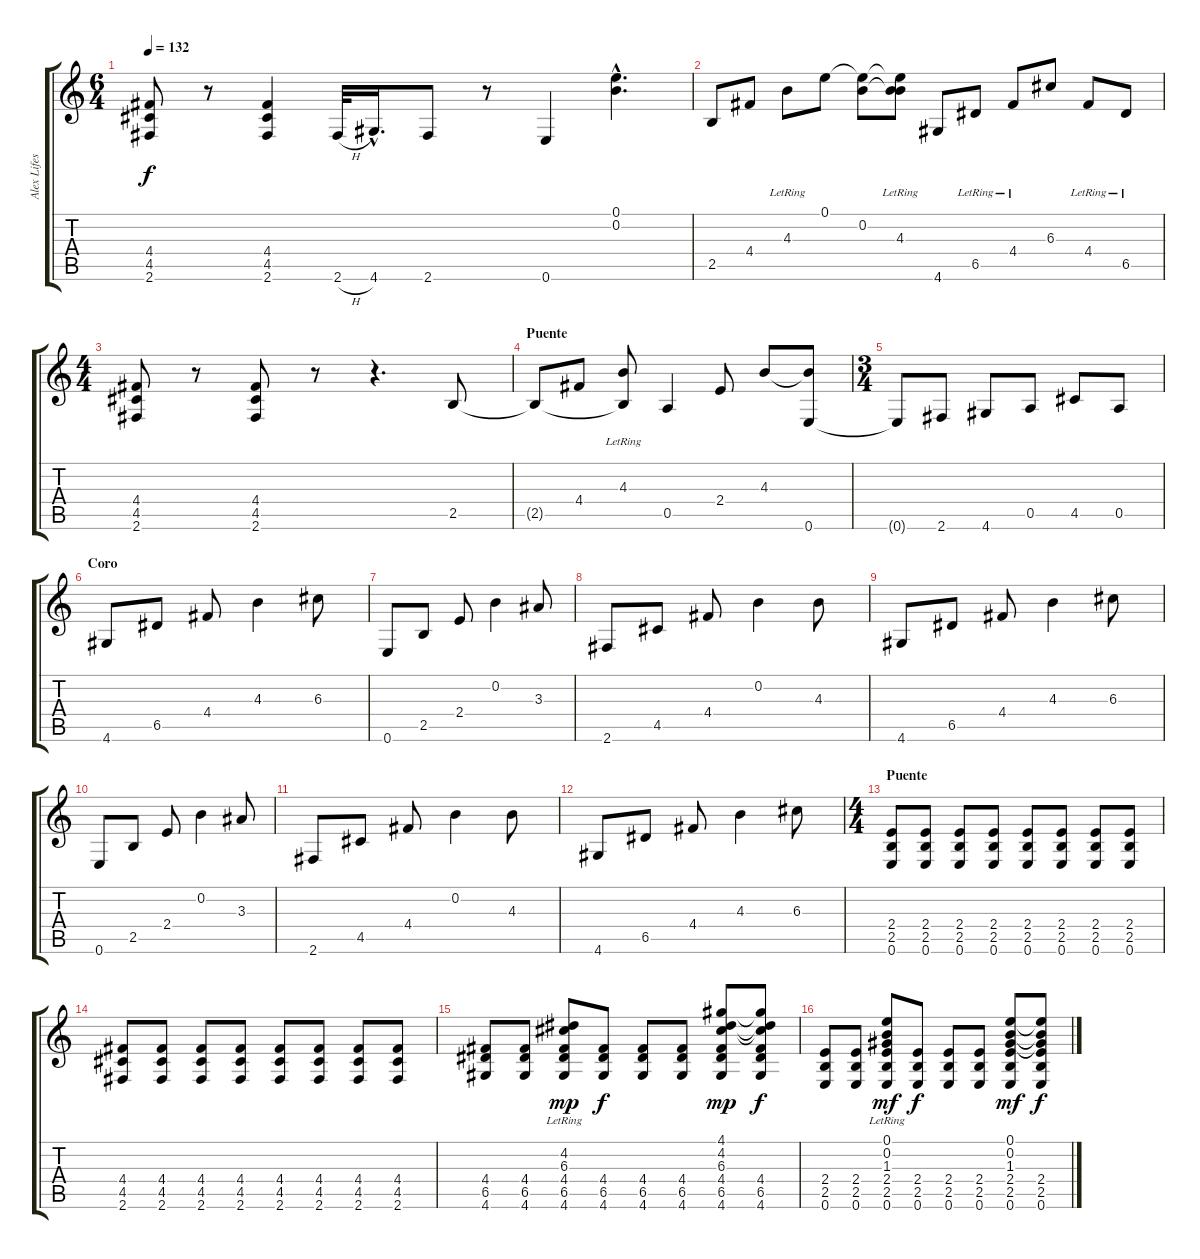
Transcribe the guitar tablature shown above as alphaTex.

\track ("Alex Lifeson" "Alex Lifes") {instrument distortionguitar}
\staff {score tabs}
\tuning (E4 B3 G3 D3 A2 E2) {hide}
\ts (6 4)
\tempo 132
\clef g2
\ks c
(4.4 4.5 2.6).8{dy f} r.8 (4.4 4.5 2.6).4 2.6{h}.32 4.6{hac}.16{d} 2.6.8 r.8 0.6.4 (0.1{hac} 0.2{hac}).4{d} |
2.5.8 4.4.8 4.3{lr}.8 0.1.8 (0.1{t} 0.2).8 (0.1{t} 0.2{t} 4.3{lr}).8 4.6.8 6.5{lr}.8 4.4{lr}.8 6.3.8 4.4{lr}.8 6.5{lr}.8 |
\ts (4 4)
(4.4 4.5 2.6).8 r.8 (4.4 4.5 2.6).8 r.8 r.4{d} 2.5.8 |
\section ("" "Puente")
2.5{t}.8 4.4.8 (4.3{lr} 2.5{t}).8 0.5.4 2.4.8 4.3.8 (4.3{t} 0.6).8 |
\ts (3 4)
0.6{t}.8 2.6.8 4.6.8 0.5.8 4.5.8 0.5.8 |
\section ("" "Coro")
4.6.8{volume 11} 6.5.8 4.4.8 4.3.4 6.3.8 |
0.6.8 2.5.8 2.4.8 0.2.4 3.3.8 |
2.6.8 4.5.8 4.4.8 0.2.4 4.3.8 |
4.6.8 6.5.8 4.4.8 4.3.4 6.3.8 |
0.6.8 2.5.8 2.4.8 0.2.4 3.3.8 |
2.6.8 4.5.8 4.4.8 0.2.4 4.3.8 |
4.6.8 6.5.8 4.4.8 4.3.4 6.3.8 |
\ts (4 4)
\section ("" "Puente")
(2.4 2.5 0.6).8{volume 14} (2.4 2.5 0.6).8 (2.4 2.5 0.6).8 (2.4 2.5 0.6).8 (2.4 2.5 0.6).8 (2.4 2.5 0.6).8 (2.4 2.5 0.6).8 (2.4 2.5 0.6).8 |
(4.4 4.5 2.6).8 (4.4 4.5 2.6).8 (4.4 4.5 2.6).8 (4.4 4.5 2.6).8 (4.4 4.5 2.6).8 (4.4 4.5 2.6).8 (4.4 4.5 2.6).8 (4.4 4.5 2.6).8 |
(4.4 6.5 4.6).8 (4.4 6.5 4.6).8 (4.2{lr} 6.3{lr} 4.4 6.5 4.6).8{dy mp} (4.4 6.5 4.6).8{dy f} (4.4 6.5 4.6).8 (4.4 6.5 4.6).8 (4.1 4.2 6.3 4.4 6.5 4.6).8{dy mp} (4.1{t} 4.2{t} 6.3{t} 4.4 6.5 4.6).8{dy f} |
(2.4 2.5 0.6).8 (2.4 2.5 0.6).8 (0.1{lr} 0.2{lr} 1.3{lr} 2.4 2.5 0.6).8{dy mf} (2.4 2.5 0.6).8{dy f} (2.4 2.5 0.6).8 (2.4 2.5 0.6).8 (0.1 0.2 1.3 2.4 2.5 0.6).8{dy mf} (0.1{t} 0.2{t} 1.3{t} 2.4 2.5 0.6).8{dy f}
